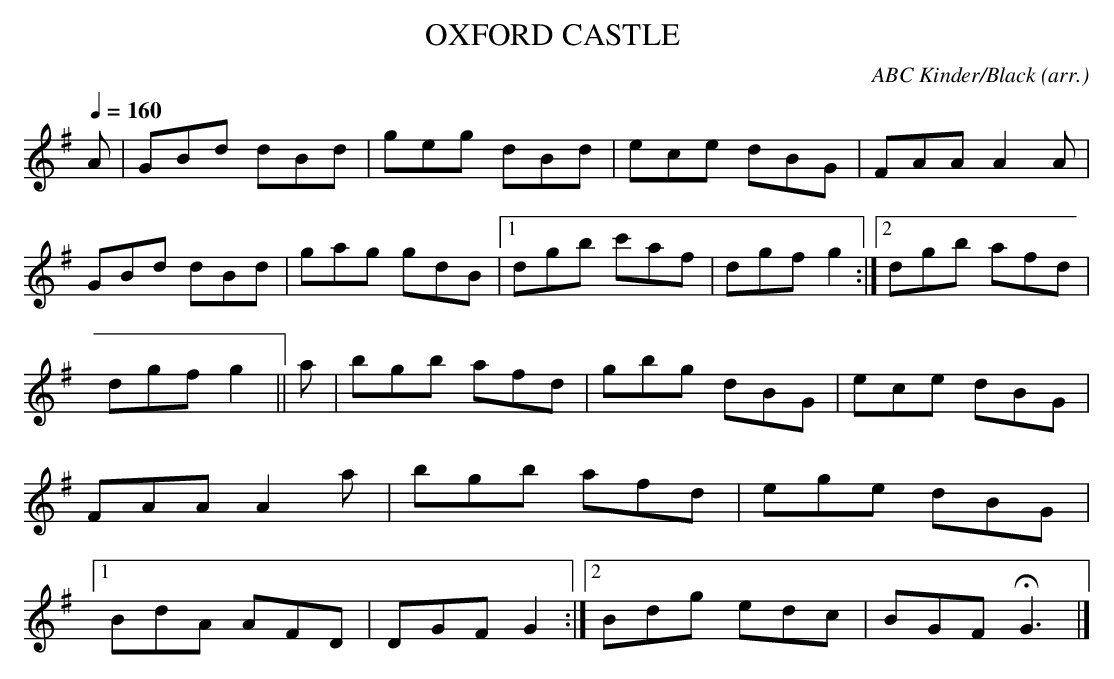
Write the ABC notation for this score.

X:1
T:OXFORD CASTLE \
C:ABC Kinder/Black (arr.)\
M:6/8\
L:1/8\
Q:1/4=160\
K:G\
A|GBd dBd|geg dBd|ece dBG|FAA A2A|\
GBd dBd|gag gdB|1 dgb c'af|dgf g2:|\\
[2 dgb afd|dgf g2||\
a|bgb afd|gbg dBG|ece dBG|FAA A2a|\
bgb afd|ege dBG|1 BdA AFD|DGF G2:|\\
[2 Bdg edc|BGF HG3|]\
\
\
